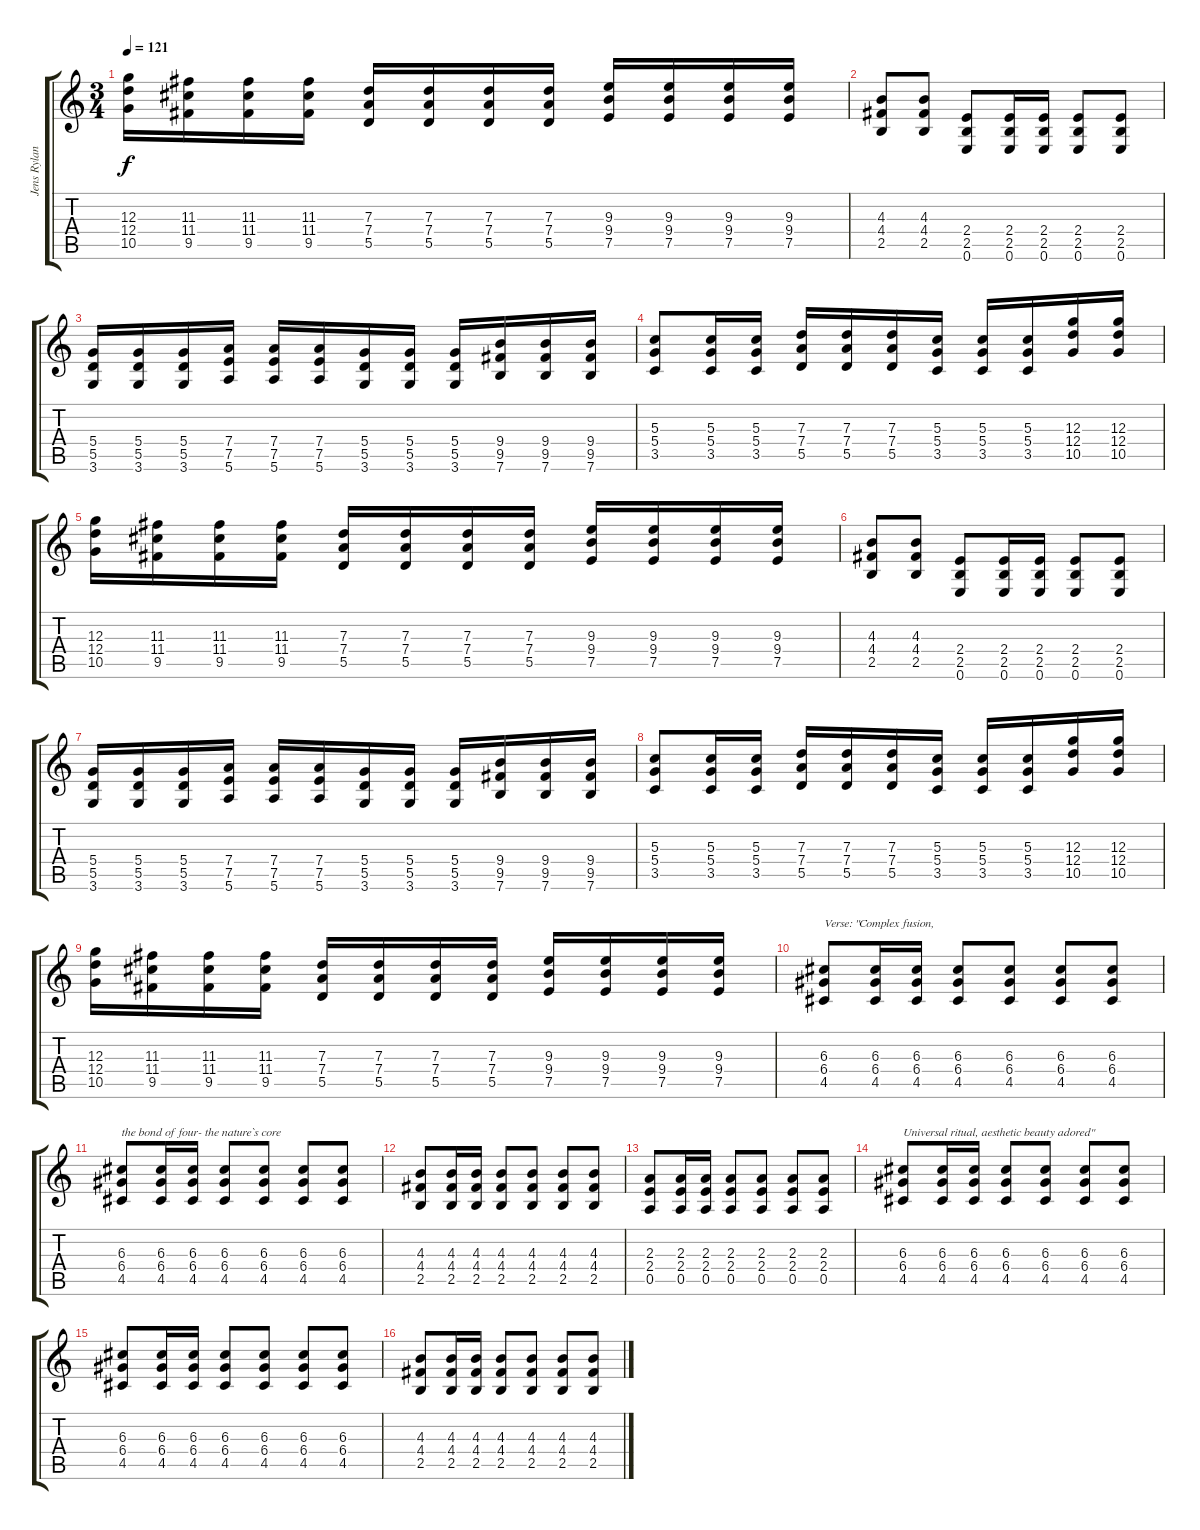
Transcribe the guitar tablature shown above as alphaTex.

\track ("Jens Ryland" "Jens Rylan") {instrument distortionguitar}
\staff {score tabs}
\tuning (E4 B3 G3 D3 A2 E2) {hide}
\ts (3 4)
\tempo 121
\clef g2
\ks c
(12.3 12.4 10.5).16{dy f} (11.3 11.4 9.5).16 (11.3 11.4 9.5).16 (11.3 11.4 9.5).16 (7.3 7.4 5.5).16 (7.3 7.4 5.5).16 (7.3 7.4 5.5).16 (7.3 7.4 5.5).16 (9.3 9.4 7.5).16 (9.3 9.4 7.5).16 (9.3 9.4 7.5).16 (9.3 9.4 7.5).16 |
(4.3 4.4 2.5).8 (4.3 4.4 2.5).8 (2.4 2.5 0.6).8 (2.4 2.5 0.6).16 (2.4 2.5 0.6).16 (2.4 2.5 0.6).8 (2.4 2.5 0.6).8 |
(5.4 5.5 3.6).16 (5.4 5.5 3.6).16 (5.4 5.5 3.6).16 (7.4 7.5 5.6).16 (7.4 7.5 5.6).16 (7.4 7.5 5.6).16 (5.4 5.5 3.6).16 (5.4 5.5 3.6).16 (5.4 5.5 3.6).16 (9.4 9.5 7.6).16 (9.4 9.5 7.6).16 (9.4 9.5 7.6).16 |
(5.3 5.4 3.5).8 (5.3 5.4 3.5).16 (5.3 5.4 3.5).16 (7.3 7.4 5.5).16 (7.3 7.4 5.5).16 (7.3 7.4 5.5).16 (5.3 5.4 3.5).16 (5.3 5.4 3.5).16 (5.3 5.4 3.5).16 (12.3 12.4 10.5).16 (12.3 12.4 10.5).16 |
(12.3 12.4 10.5).16 (11.3 11.4 9.5).16 (11.3 11.4 9.5).16 (11.3 11.4 9.5).16 (7.3 7.4 5.5).16 (7.3 7.4 5.5).16 (7.3 7.4 5.5).16 (7.3 7.4 5.5).16 (9.3 9.4 7.5).16 (9.3 9.4 7.5).16 (9.3 9.4 7.5).16 (9.3 9.4 7.5).16 |
(4.3 4.4 2.5).8 (4.3 4.4 2.5).8 (2.4 2.5 0.6).8 (2.4 2.5 0.6).16 (2.4 2.5 0.6).16 (2.4 2.5 0.6).8 (2.4 2.5 0.6).8 |
(5.4 5.5 3.6).16 (5.4 5.5 3.6).16 (5.4 5.5 3.6).16 (7.4 7.5 5.6).16 (7.4 7.5 5.6).16 (7.4 7.5 5.6).16 (5.4 5.5 3.6).16 (5.4 5.5 3.6).16 (5.4 5.5 3.6).16 (9.4 9.5 7.6).16 (9.4 9.5 7.6).16 (9.4 9.5 7.6).16 |
(5.3 5.4 3.5).8 (5.3 5.4 3.5).16 (5.3 5.4 3.5).16 (7.3 7.4 5.5).16 (7.3 7.4 5.5).16 (7.3 7.4 5.5).16 (5.3 5.4 3.5).16 (5.3 5.4 3.5).16 (5.3 5.4 3.5).16 (12.3 12.4 10.5).16 (12.3 12.4 10.5).16 |
(12.3 12.4 10.5).16 (11.3 11.4 9.5).16 (11.3 11.4 9.5).16 (11.3 11.4 9.5).16 (7.3 7.4 5.5).16 (7.3 7.4 5.5).16 (7.3 7.4 5.5).16 (7.3 7.4 5.5).16 (9.3 9.4 7.5).16 (9.3 9.4 7.5).16 (9.3 9.4 7.5).16 (9.3 9.4 7.5).16 |
(6.3 6.4 4.5).8{txt "Verse: \"Complex fusion, "} (6.3 6.4 4.5).16 (6.3 6.4 4.5).16 (6.3 6.4 4.5).8 (6.3 6.4 4.5).8 (6.3 6.4 4.5).8 (6.3 6.4 4.5).8 |
(6.3 6.4 4.5).8{txt "the bond of four- the nature`s core"} (6.3 6.4 4.5).16 (6.3 6.4 4.5).16 (6.3 6.4 4.5).8 (6.3 6.4 4.5).8 (6.3 6.4 4.5).8 (6.3 6.4 4.5).8 |
(4.3 4.4 2.5).8 (4.3 4.4 2.5).16 (4.3 4.4 2.5).16 (4.3 4.4 2.5).8 (4.3 4.4 2.5).8 (4.3 4.4 2.5).8 (4.3 4.4 2.5).8 |
(2.3 2.4 0.5).8 (2.3 2.4 0.5).16 (2.3 2.4 0.5).16 (2.3 2.4 0.5).8 (2.3 2.4 0.5).8 (2.3 2.4 0.5).8 (2.3 2.4 0.5).8 |
(6.3 6.4 4.5).8{txt "Universal ritual, aesthetic beauty adored\""} (6.3 6.4 4.5).16 (6.3 6.4 4.5).16 (6.3 6.4 4.5).8 (6.3 6.4 4.5).8 (6.3 6.4 4.5).8 (6.3 6.4 4.5).8 |
(6.3 6.4 4.5).8 (6.3 6.4 4.5).16 (6.3 6.4 4.5).16 (6.3 6.4 4.5).8 (6.3 6.4 4.5).8 (6.3 6.4 4.5).8 (6.3 6.4 4.5).8 |
(4.3 4.4 2.5).8 (4.3 4.4 2.5).16 (4.3 4.4 2.5).16 (4.3 4.4 2.5).8 (4.3 4.4 2.5).8 (4.3 4.4 2.5).8 (4.3 4.4 2.5).8
